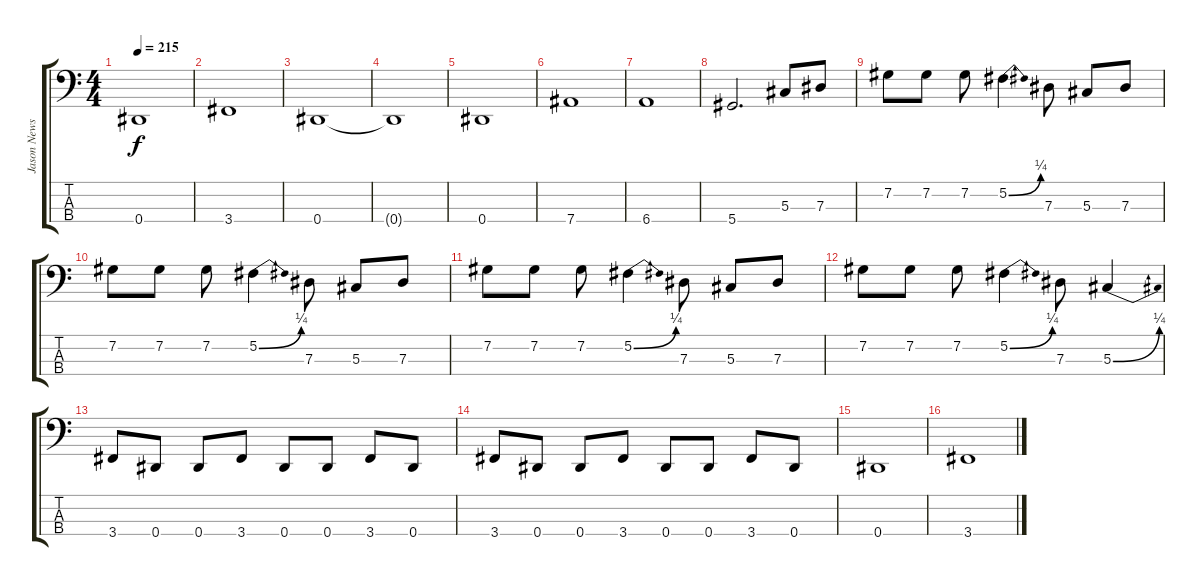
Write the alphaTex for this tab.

\track ("Jason Newsted" "Jason News") {instrument electricbasspick}
\staff {score tabs}
\tuning (Gb2 Db2 Ab1 Eb1) {hide}
\ts (4 4)
\tempo 215
\clef f4
\ks c
0.4.1{dy f} |
3.4.1 |
0.4.1 |
0.4{t}.1 |
0.4.1 |
7.4.1 |
6.4.1 |
5.4.2{d} 5.3.8 7.3.8 |
7.2.8 7.2.8 7.2.8 5.2{be (bend 0 0 60 1)}.4 7.3.8 5.3.8 7.3.8 |
7.2.8 7.2.8 7.2.8 5.2{be (bend 0 0 60 1)}.4 7.3.8 5.3.8 7.3.8 |
7.2.8 7.2.8 7.2.8 5.2{be (bend 0 0 60 1)}.4 7.3.8 5.3.8 7.3.8 |
7.2.8 7.2.8 7.2.8 5.2{be (bend 0 0 60 1)}.4 7.3.8 5.3{be (bend 0 0 60 1)}.4 |
3.4.8 0.4.8 0.4.8 3.4.8 0.4.8 0.4.8 3.4.8 0.4.8 |
3.4.8 0.4.8 0.4.8 3.4.8 0.4.8 0.4.8 3.4.8 0.4.8 |
0.4.1 |
3.4.1
